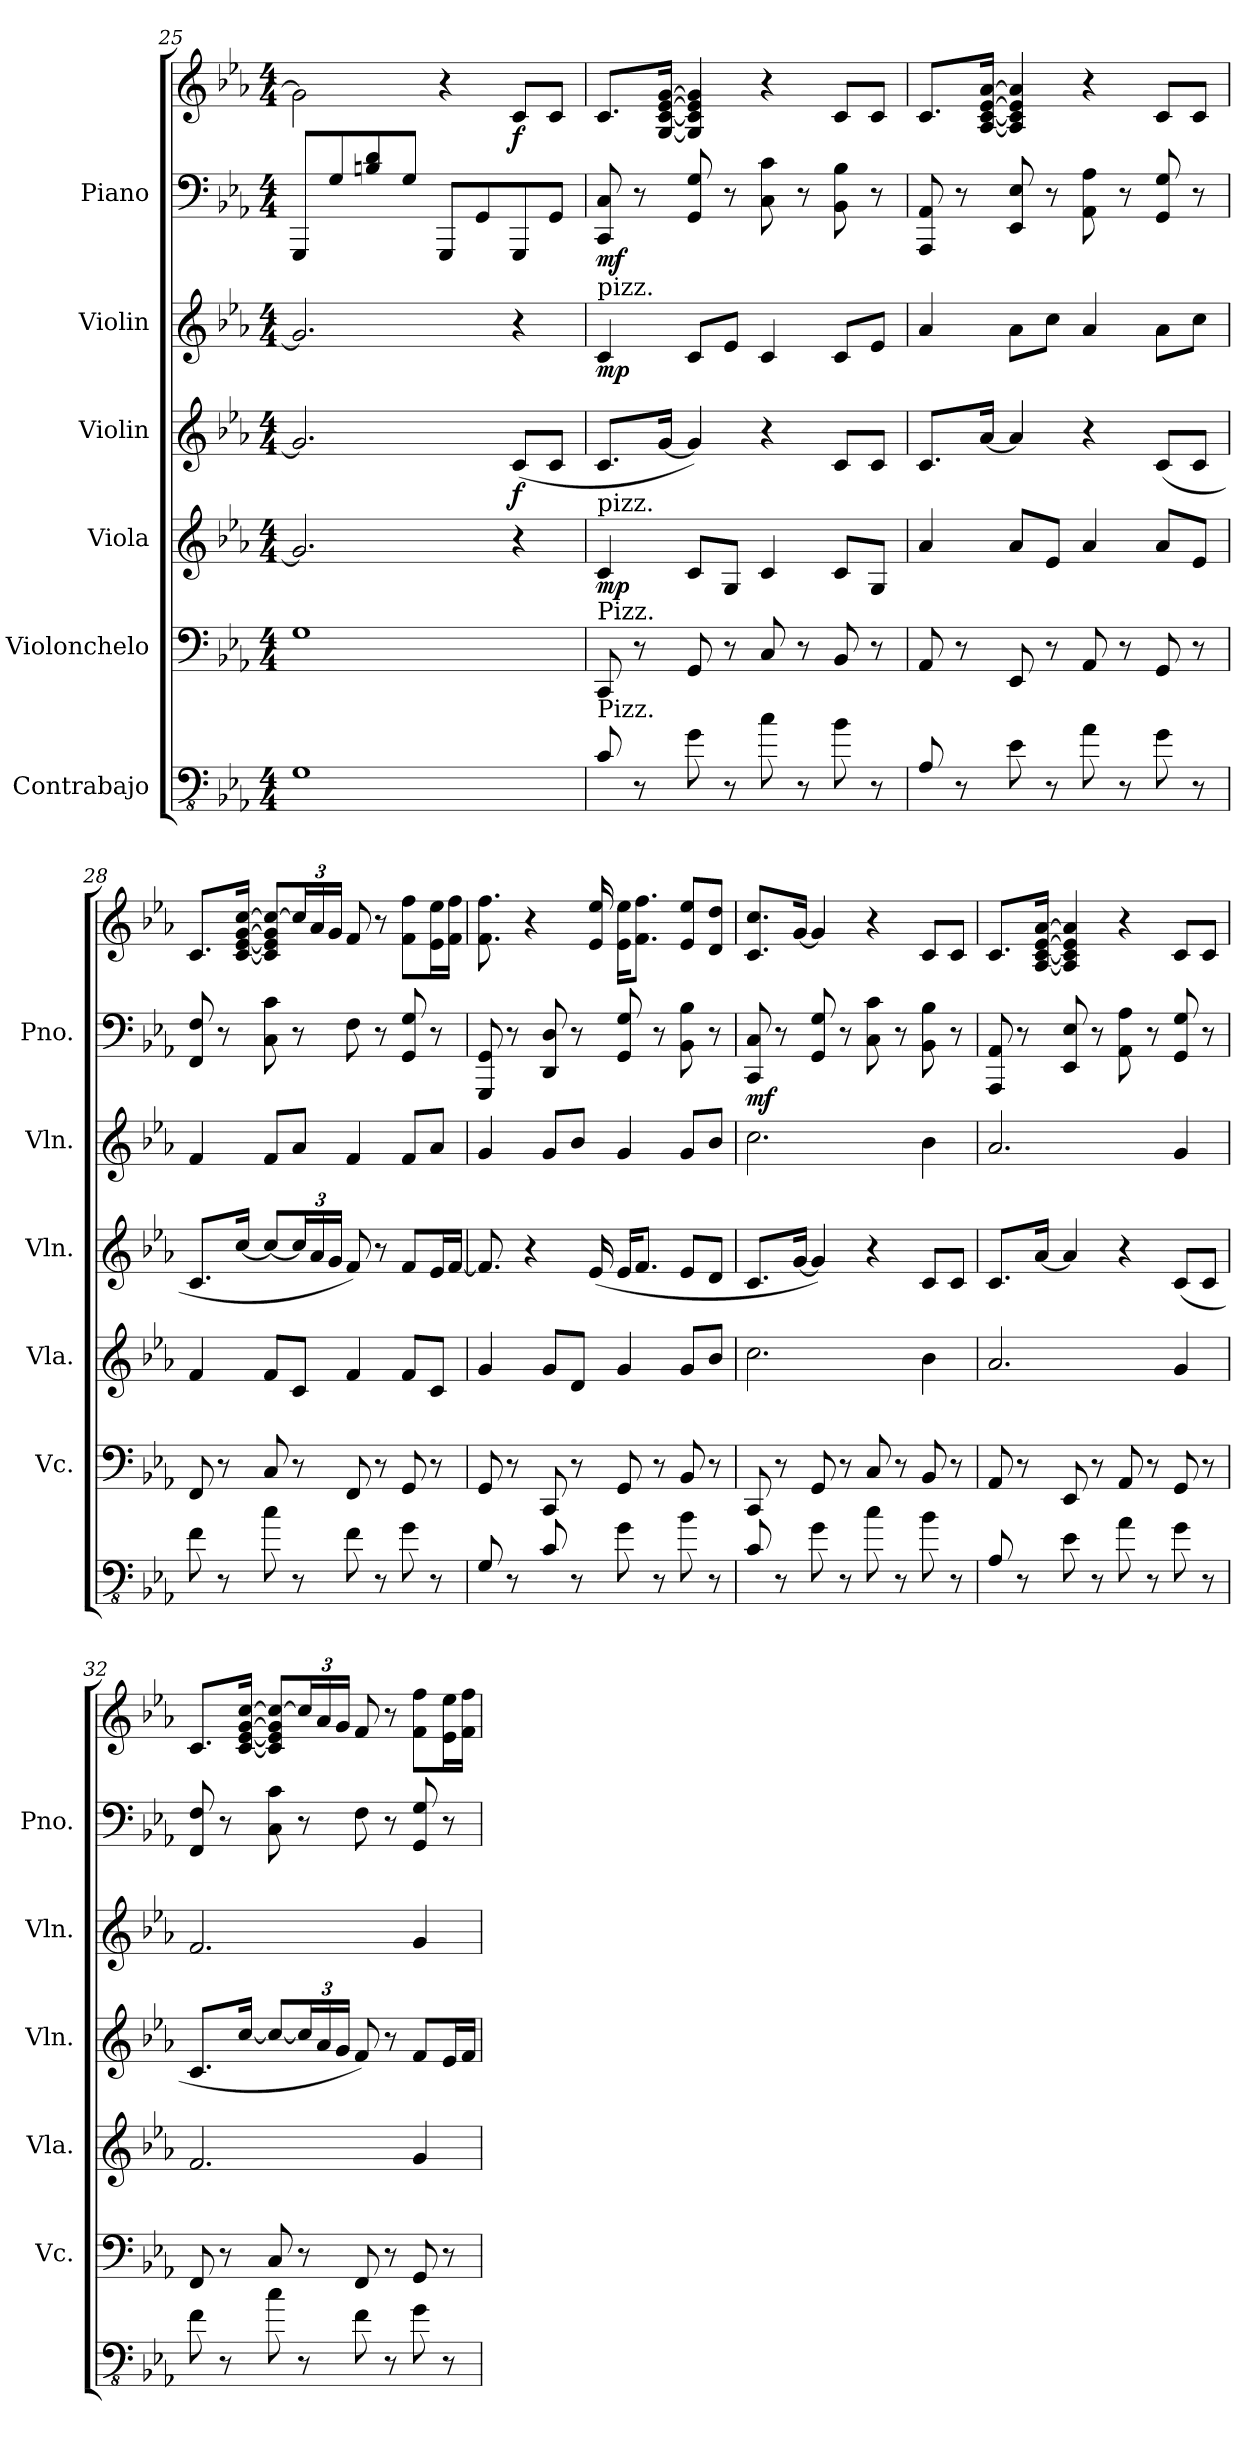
**kern	**kern	**kern	**dynam	**kern	**dynam	**kern	**dynam	**kern	**kern	**dynam
*part6	*part5	*part4	*part4	*part3	*part3	*part2	*part2	*part1	*part1	*part1
*staff7	*staff6	*staff5	*staff5	*staff4	*staff4	*staff3	*staff3	*staff2	*staff1	*staff1/2
*I"Contrabajo	*I"Violonchelo	*I"Viola	*	*I"Violin	*	*I"Violin	*	*I"Piano	*	*
*	*I'Vc.	*I'Vla.	*	*I'Vln.	*	*I'Vln.	*	*I'Pno.	*	*
*clefFv4	*clefF4	*clefG2	*	*clefG2	*	*clefG2	*	*clefF4	*clefG2	*
*ITrd7c12	*	*	*	*	*	*	*	*	*	*
*k[b-e-a-]	*k[b-e-a-]	*k[b-e-a-]	*	*k[b-e-a-]	*	*k[b-e-a-]	*	*k[b-e-a-]	*k[b-e-a-]	*
*M4/4	*M4/4	*M4/4	*	*M4/4	*	*M4/4	*	*M4/4	*M4/4	*
=25	=25	=25	=25	=25	=25	=25	=25	=25	=25	=25
1GGG	1G	2.g/]	.	2.g/]	.	2.g/]	.	8GGG/L	2g\]	.
.	.	.	.	.	.	.	.	8G/	.	.
.	.	.	.	.	.	.	.	8Bn/ 8d/	.	.
.	.	.	.	.	.	.	.	8G/J	.	.
.	.	.	.	.	.	.	.	8GGG/L	4r	.
.	.	.	.	.	.	.	.	8GG/	.	.
!	!	!	!	!	!LO:DY:b	!	!	!	!	!LO:DY:b
.	.	4r	.	(8c/L	f	4r	.	8GGG/	8c/L	f
.	.	.	.	8c/J	.	.	.	8GG/J	8c/J	.
!!LO:PB:g=z
=26	=26	=26	=26	=26	=26	=26	=26	=26	=26	=26
!	!	!	!	!	!	!LO:TX:a:t=pizz.	!	!	!	!
!	!	!LO:TX:a:t=pizz.	!	!	!	!	!	!	!	!
!	!LO:TX:a:t=Pizz.	!	!	!	!	!	!	!	!	!
!LO:TX:a:t=Pizz.	!	!	!	!	!	!	!	!	!	!
!	!	!	!LO:DY:b	!	!	!	!LO:DY:b	!	!	!LO:DY:b=2
8CC/	8CC/	4c/	mp	8.c/L	.	4c/	mp	8CC/ 8C/	8.c/L	mf
8r	8r	.	.	.	.	.	.	8r	.	.
.	.	.	.	[16g/Jk	.	.	.	.	[16G/ [16c/ [16e-/ [16g/Jk	.
8GG\	8GG/	8c/L	.	4g/])	.	8c/L	.	8GG/ 8G/	4G/] 4c/] 4e-/] 4g/]	.
8r	8r	8G/J	.	.	.	8e-/J	.	8r	.	.
8C\	8C/	4c/	.	4r	.	4c/	.	8C\ 8c\	4r	.
8r	8r	.	.	.	.	.	.	8r	.	.
8BB-\	8BB-/	8c/L	.	8c/L	.	8c/L	.	8BB-\ 8B-\	8c/L	.
8r	8r	8G/J	.	8c/J	.	8e-/J	.	8r	8c/J	.
=27	=27	=27	=27	=27	=27	=27	=27	=27	=27	=27
8AAA-/	8AA-/	4a-/	.	8.c/L	.	4a-/	.	8AAA-/ 8AA-/	8.c/L	.
8r	8r	.	.	.	.	.	.	8r	.	.
.	.	.	.	[16a-/Jk	.	.	.	.	[16A-/ [16c/ [16e-/ [16a-/Jk	.
8EE-\	8EE-/	8a-/L	.	4a-/]	.	8a-\L	.	8EE-/ 8E-/	4A-/] 4c/] 4e-/] 4a-/]	.
8r	8r	8e-/J	.	.	.	8cc\J	.	8r	.	.
8AA-\	8AA-/	4a-/	.	4r	.	4a-/	.	8AA-\ 8A-\	4r	.
8r	8r	.	.	.	.	.	.	8r	.	.
8GG\	8GG/	8a-/L	.	(8c/L	.	8a-\L	.	8GG/ 8G/	8c/L	.
8r	8r	8e-/J	.	8c/J	.	8cc\J	.	8r	8c/J	.
=28	=28	=28	=28	=28	=28	=28	=28	=28	=28	=28
8FF\	8FF/	4f/	.	8.c/L	.	4f/	.	8FF/ 8F/	8.c/L	.
8r	8r	.	.	.	.	.	.	8r	.	.
.	.	.	.	[16cc/Jk	.	.	.	.	[16c/ [16e-/ [16g/ [16cc/Jk	.
8C\	8C/	8f/L	.	8cc/L_	.	8f/L	.	8C\ 8c\	8c/] 8e-/] 8g/] 8cc/_L	.
*	*	*	*	*Xbrackettup	*	*	*	*	*Xbrackettup	*
8r	8r	8c/J	.	24cc/L]	.	8a-/J	.	8r	24cc/L]	.
.	.	.	.	24a-/	.	.	.	.	24a-/	.
.	.	.	.	24g/JJ	.	.	.	.	24g/JJ	.
8FF\	8FF/	4f/	.	8f/)	.	4f/	.	8F\	8f/	.
8r	8r	.	.	8r	.	.	.	8r	8r	.
8GG\	8GG/	8f/L	.	8f/L	.	8f/L	.	8GG/ 8G/	8f\ 8ff\L	.
8r	8r	8c/J	.	16e-/L	.	8a-/J	.	8r	16e-\ 16ee-\L	.
.	.	.	.	[16f/JJ	.	.	.	.	16f\ 16ff\JJ	.
!!LO:PB:g=z
=29	=29	=29	=29	=29	=29	=29	=29	=29	=29	=29
8GGG/	8GG/	4g/	.	8.f/]	.	4g/	.	8GGG/ 8GG/	8.f\ 8.ff\	.
8r	8r	.	.	.	.	.	.	8r	.	.
.	.	.	.	4r	.	.	.	.	4r	.
8CC/	8CC/	8g/L	.	.	.	8g/L	.	8DD/ 8D/	.	.
8r	8r	8d/J	.	.	.	8b-/J	.	8r	.	.
.	.	.	.	(16e-/	.	.	.	.	16e-/ 16ee-/	.
8GG\	8GG/	4g/	.	16e-/KL	.	4g/	.	8GG/ 8G/	16e-\ 16ee-\KL	.
.	.	.	.	8.f/J	.	.	.	.	8.f\ 8.ff\J	.
8r	8r	.	.	.	.	.	.	8r	.	.
8BB-\	8BB-/	8g/L	.	8e-/L	.	8g/L	.	8BB-\ 8B-\	8e-/ 8ee-/L	.
8r	8r	8b-/J	.	8d/J	.	8b-/J	.	8r	8d/ 8dd/J	.
=30	=30	=30	=30	=30	=30	=30	=30	=30	=30	=30
!	!	!	!	!	!	!	!	!	!	!LO:DY:b=2
8CC/	8CC/	2.cc\	.	8.c/L	.	2.cc\	.	8CC/ 8C/	8.c/ 8.cc/L	mf
8r	8r	.	.	.	.	.	.	8r	.	.
.	.	.	.	[16g/Jk	.	.	.	.	[16g/Jk	.
8GG\	8GG/	.	.	4g/])	.	.	.	8GG/ 8G/	4g/]	.
8r	8r	.	.	.	.	.	.	8r	.	.
8C\	8C/	.	.	4r	.	.	.	8C\ 8c\	4r	.
8r	8r	.	.	.	.	.	.	8r	.	.
8BB-\	8BB-/	4b-\	.	8c/L	.	4b-\	.	8BB-\ 8B-\	8c/L	.
8r	8r	.	.	8c/J	.	.	.	8r	8c/J	.
=31	=31	=31	=31	=31	=31	=31	=31	=31	=31	=31
8AAA-/	8AA-/	2.a-/	.	8.c/L	.	2.a-/	.	8AAA-/ 8AA-/	8.c/L	.
8r	8r	.	.	.	.	.	.	8r	.	.
.	.	.	.	[16a-/Jk	.	.	.	.	[16A-/ [16c/ [16e-/ [16a-/Jk	.
8EE-\	8EE-/	.	.	4a-/]	.	.	.	8EE-/ 8E-/	4A-/] 4c/] 4e-/] 4a-/]	.
8r	8r	.	.	.	.	.	.	8r	.	.
8AA-\	8AA-/	.	.	4r	.	.	.	8AA-\ 8A-\	4r	.
8r	8r	.	.	.	.	.	.	8r	.	.
8GG\	8GG/	4g/	.	(8c/L	.	4g/	.	8GG/ 8G/	8c/L	.
8r	8r	.	.	8c/J	.	.	.	8r	8c/J	.
!!LO:PB:g=z
=32	=32	=32	=32	=32	=32	=32	=32	=32	=32	=32
8FF\	8FF/	2.f/	.	8.c/L	.	2.f/	.	8FF/ 8F/	8.c/L	.
8r	8r	.	.	.	.	.	.	8r	.	.
.	.	.	.	[16cc/Jk	.	.	.	.	[16c/ [16e-/ [16g/ [16cc/Jk	.
8C\	8C/	.	.	8cc/L_	.	.	.	8C\ 8c\	8c/] 8e-/] 8g/] 8cc/_L	.
8r	8r	.	.	24cc/L]	.	.	.	8r	24cc/L]	.
.	.	.	.	24a-/	.	.	.	.	24a-/	.
.	.	.	.	24g/JJ	.	.	.	.	24g/JJ	.
8FF\	8FF/	.	.	8f/)	.	.	.	8F\	8f/	.
8r	8r	.	.	8r	.	.	.	8r	8r	.
8GG\	8GG/	4g/	.	8f/L	.	4g/	.	8GG/ 8G/	8f\ 8ff\L	.
8r	8r	.	.	16e-/L	.	.	.	8r	16e-\ 16ee-\L	.
.	.	.	.	16f/JJ	.	.	.	.	16f\ 16ff\JJ	.
=	=	=	=	=	=	=	=	=	=	=
*-	*-	*-	*-	*-	*-	*-	*-	*-	*-	*-
